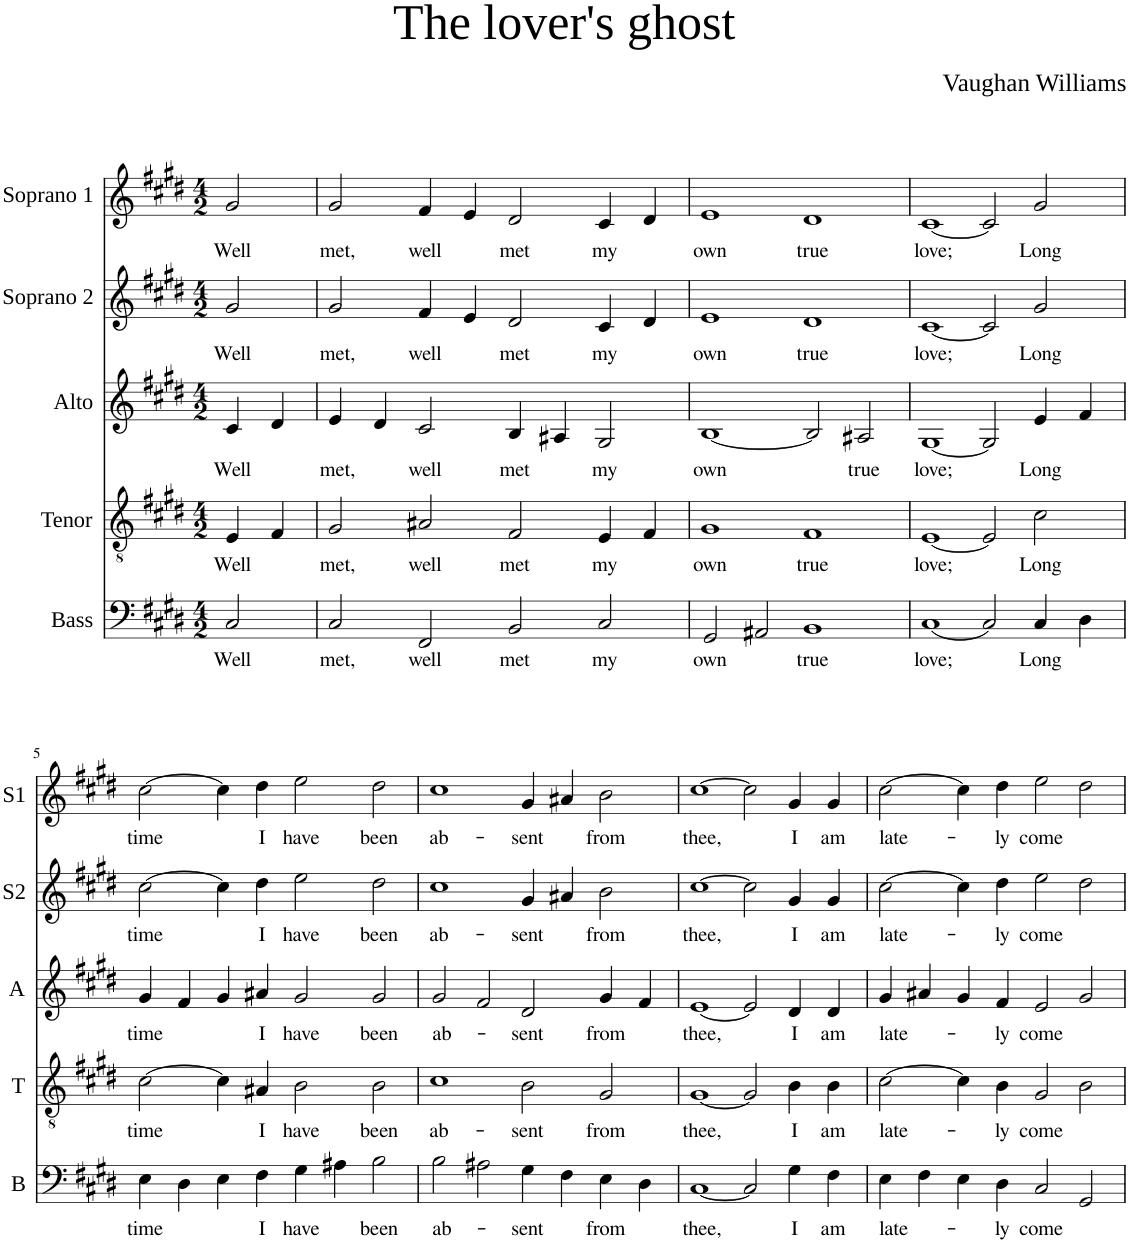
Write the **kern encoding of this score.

**kern	**text	**kern	**text	**kern	**text	**kern	**text	**kern	**text
*part5	*part5	*part4	*part4	*part3	*part3	*part2	*part2	*part1	*part1
*staff5	*staff5	*staff4	*staff4	*staff3	*staff3	*staff2	*staff2	*staff1	*staff1
*I"Bass	*	*I"Tenor	*	*I"Alto	*	*I"Soprano 2	*	*I"Soprano 1	*
*I'B	*	*I'T	*	*I'A	*	*I'S2	*	*I'S1	*
*clefF4	*	*clefGv2	*	*clefG2	*	*clefG2	*	*clefG2	*
*k[f#c#g#d#]	*	*k[f#c#g#d#]	*	*k[f#c#g#d#]	*	*k[f#c#g#d#]	*	*k[f#c#g#d#]	*
*M4/2	*	*M4/2	*	*M4/2	*	*M4/2	*	*M4/2	*
=1	=1	=1	=1	=1	=1	=1	=1	=1	=1
!	!LO:LY:b	!	!LO:LY:b	!	!LO:LY:b	!	!LO:LY:b	!	!LO:LY:b
2C#/	Well	4E/	Well	4c#/	Well	2g#/	Well	2g#/	Well
.	.	4F#/	.	4d#/	.	.	.	.	.
=2	=2	=2	=2	=2	=2	=2	=2	=2	=2
!	!LO:LY:b	!	!LO:LY:b	!	!LO:LY:b	!	!LO:LY:b	!	!LO:LY:b
2C#/	met,	2G#/	met,	4e/	met,	2g#/	met,	2g#/	met,
.	.	.	.	4d#/	.	.	.	.	.
!	!LO:LY:b	!	!LO:LY:b	!	!LO:LY:b	!	!LO:LY:b	!	!LO:LY:b
2FF#/	well	2A#X/	well	2c#/	well	4f#/	well	4f#/	well
.	.	.	.	.	.	4e/	.	4e/	.
!	!LO:LY:b	!	!LO:LY:b	!	!LO:LY:b	!	!LO:LY:b	!	!LO:LY:b
2BB/	met	2F#/	met	4B/	met	2d#/	met	2d#/	met
.	.	.	.	4A#X/	.	.	.	.	.
!	!LO:LY:b	!	!LO:LY:b	!	!LO:LY:b	!	!LO:LY:b	!	!LO:LY:b
2C#/	my	4E/	my	2G#/	my	4c#/	my	4c#/	my
.	.	4F#/	.	.	.	4d#/	.	4d#/	.
=3	=3	=3	=3	=3	=3	=3	=3	=3	=3
!	!LO:LY:b	!	!LO:LY:b	!	!LO:LY:b	!	!LO:LY:b	!	!LO:LY:b
2GG#/	own	1G#	own	[1B	own	1e	own	1e	own
2AA#X/	.	.	.	.	.	.	.	.	.
!	!LO:LY:b	!	!LO:LY:b	!	!	!	!LO:LY:b	!	!LO:LY:b
1BB	true	1F#	true	2B/]	.	1d#	true	1d#	true
!	!	!	!	!	!LO:LY:b	!	!	!	!
.	.	.	.	2A#X/	true	.	.	.	.
=4	=4	=4	=4	=4	=4	=4	=4	=4	=4
!	!LO:LY:b	!	!LO:LY:b	!	!LO:LY:b	!	!LO:LY:b	!	!LO:LY:b
[1C#	love;	[1E	love;	[1G#	love;	[1c#	love;	[1c#	love;
2C#/]	.	2E/]	.	2G#/]	.	2c#/]	.	2c#/]	.
!	!LO:LY:b	!	!LO:LY:b	!	!LO:LY:b	!	!LO:LY:b	!	!LO:LY:b
4C#/	Long	2c#\	Long	4e/	Long	2g#/	Long	2g#/	Long
4D#\	.	.	.	4f#/	.	.	.	.	.
!!LO:LB:g=z
=5	=5	=5	=5	=5	=5	=5	=5	=5	=5
!	!LO:LY:b	!	!LO:LY:b	!	!LO:LY:b	!	!LO:LY:b	!	!LO:LY:b
4E\	time	[2c#\	time	4g#/	time	[2cc#\	time	[2cc#\	time
4D#\	.	.	.	4f#/	.	.	.	.	.
4E\	.	4c#\]	.	4g#/	.	4cc#\]	.	4cc#\]	.
!	!LO:LY:b	!	!LO:LY:b	!	!LO:LY:b	!	!LO:LY:b	!	!LO:LY:b
4F#\	I	4A#X/	I	4a#X/	I	4dd#\	I	4dd#\	I
!	!LO:LY:b	!	!LO:LY:b	!	!LO:LY:b	!	!LO:LY:b	!	!LO:LY:b
4G#\	have	2B\	have	2g#/	have	2ee\	have	2ee\	have
4A#X\	.	.	.	.	.	.	.	.	.
!	!LO:LY:b	!	!LO:LY:b	!	!LO:LY:b	!	!LO:LY:b	!	!LO:LY:b
2B\	been	2B\	been	2g#/	been	2dd#\	been	2dd#\	been
=6	=6	=6	=6	=6	=6	=6	=6	=6	=6
!	!LO:LY:b	!	!LO:LY:b	!	!LO:LY:b	!	!LO:LY:b	!	!LO:LY:b
2B\	ab-	1c#	ab-	2g#/	ab-	1cc#	ab-	1cc#	ab-
2A#X\	.	.	.	2f#/	.	.	.	.	.
!	!LO:LY:b	!	!LO:LY:b	!	!LO:LY:b	!	!LO:LY:b	!	!LO:LY:b
4G#\	-sent	2B\	-sent	2d#/	-sent	4g#/	-sent	4g#/	-sent
4F#\	.	.	.	.	.	4a#X/	.	4a#X/	.
!	!LO:LY:b	!	!LO:LY:b	!	!LO:LY:b	!	!LO:LY:b	!	!LO:LY:b
4E\	from	2G#/	from	4g#/	from	2b\	from	2b\	from
4D#\	.	.	.	4f#/	.	.	.	.	.
=7	=7	=7	=7	=7	=7	=7	=7	=7	=7
!	!LO:LY:b	!	!LO:LY:b	!	!LO:LY:b	!	!LO:LY:b	!	!LO:LY:b
[1C#	thee,	[1G#	thee,	[1e	thee,	[1cc#	thee,	[1cc#	thee,
2C#/]	.	2G#/]	.	2e/]	.	2cc#\]	.	2cc#\]	.
!	!LO:LY:b	!	!LO:LY:b	!	!LO:LY:b	!	!LO:LY:b	!	!LO:LY:b
4G#\	I	4B\	I	4d#/	I	4g#/	I	4g#/	I
!	!LO:LY:b	!	!LO:LY:b	!	!LO:LY:b	!	!LO:LY:b	!	!LO:LY:b
4F#\	am	4B\	am	4d#/	am	4g#/	am	4g#/	am
=8	=8	=8	=8	=8	=8	=8	=8	=8	=8
!	!LO:LY:b	!	!LO:LY:b	!	!LO:LY:b	!	!LO:LY:b	!	!LO:LY:b
4E\	late-	[2c#\	late-	4g#/	late-	[2cc#\	late-	[2cc#\	late-
4F#\	.	.	.	4a#X/	.	.	.	.	.
4E\	.	4c#\]	.	4g#/	.	4cc#\]	.	4cc#\]	.
!	!LO:LY:b	!	!LO:LY:b	!	!LO:LY:b	!	!LO:LY:b	!	!LO:LY:b
4D#\	-ly	4B\	-ly	4f#/	-ly	4dd#\	-ly	4dd#\	-ly
!	!LO:LY:b	!	!LO:LY:b	!	!LO:LY:b	!	!LO:LY:b	!	!LO:LY:b
2C#/	come	2G#/	come	2e/	come	2ee\	come	2ee\	come
2GG#/	.	2B\	.	2g#/	.	2dd#\	.	2dd#\	.
=	=	=	=	=	=	=	=	=	=
*-	*-	*-	*-	*-	*-	*-	*-	*-	*-
